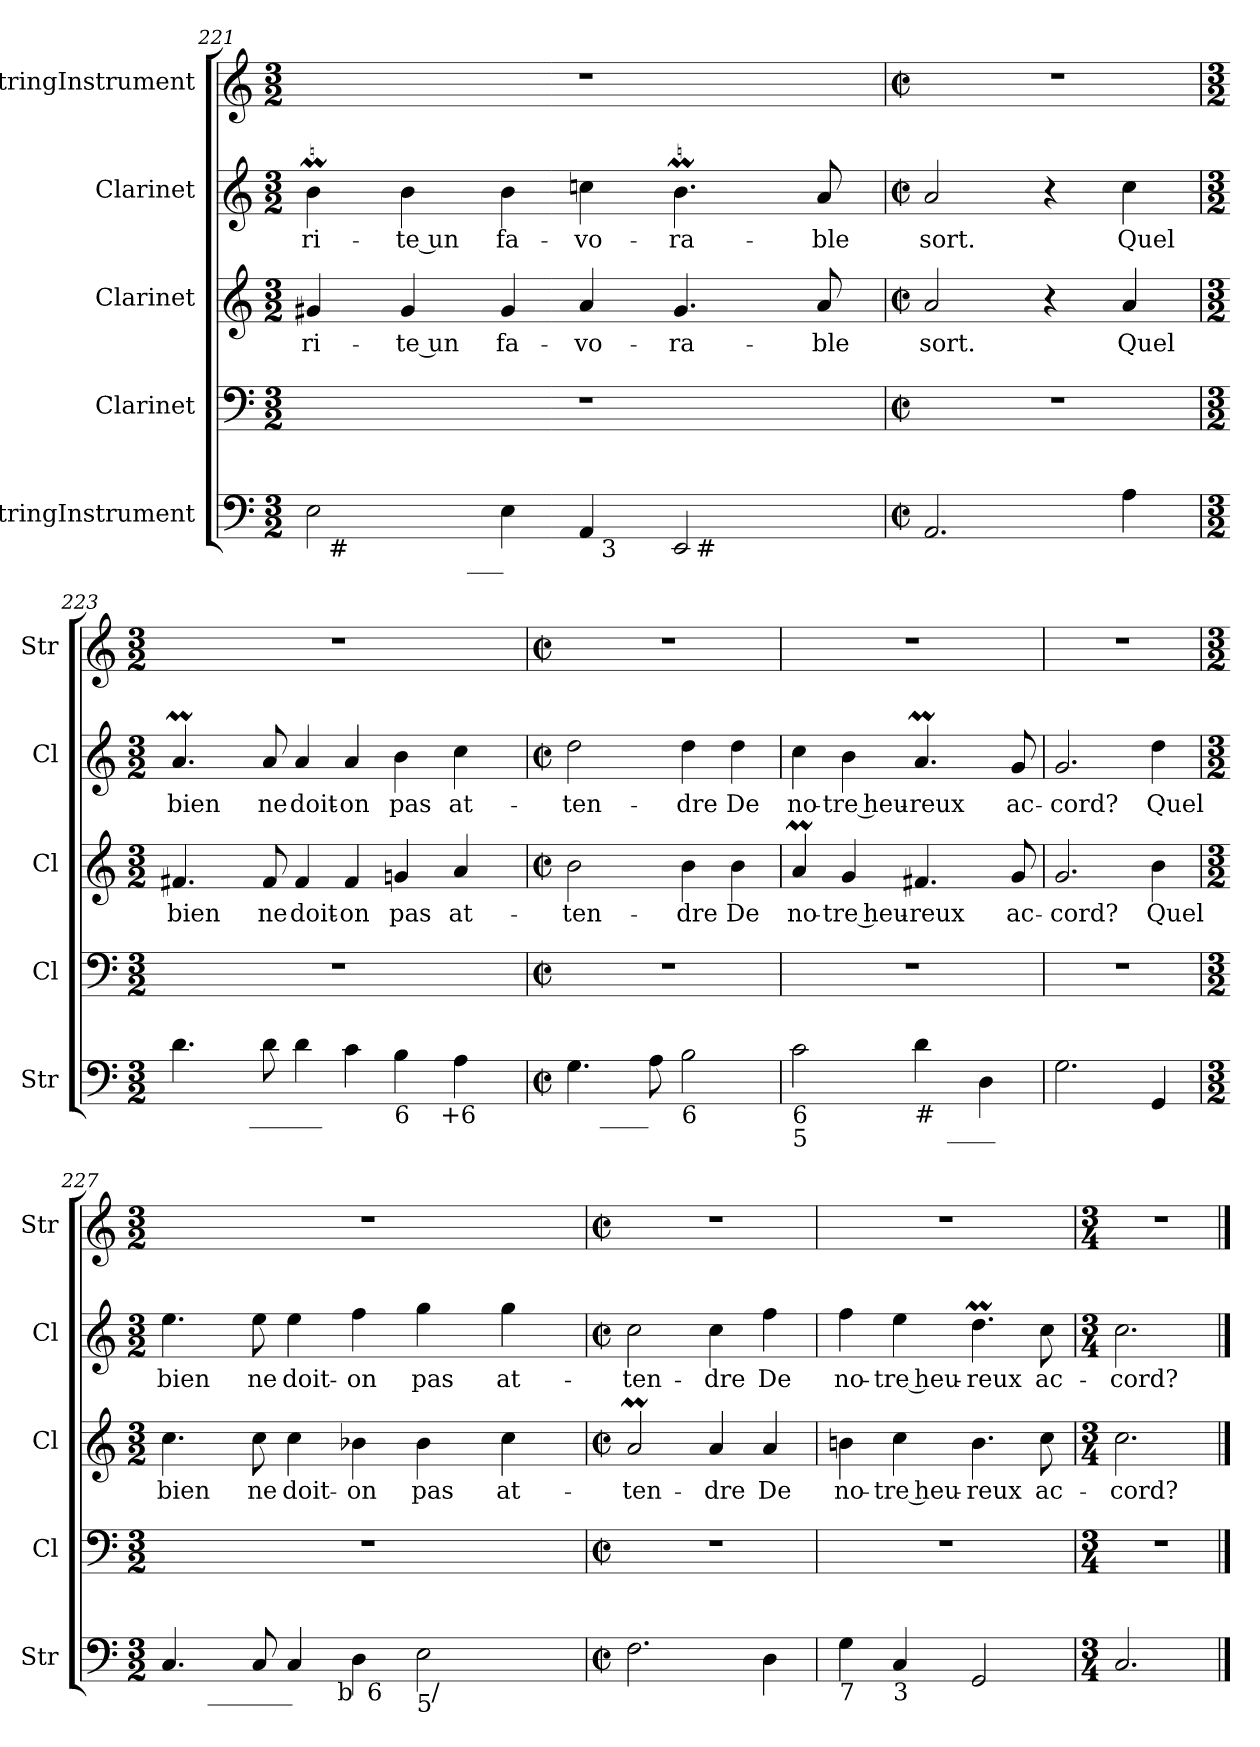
**kern	**kern	**kern	**text	**kern	**text	**kern
*part5	*part4	*part3	*part3	*part2	*part2	*part1
*staff5	*staff4	*staff3	*staff3	*staff2	*staff2	*staff1
*I"StringInstrument	*I"Clarinet	*I"Clarinet	*	*I"Clarinet	*	*I"StringInstrument
*I'Str	*I'Cl	*I'Cl	*	*I'Cl	*	*I'Str
!!LO:PB:g=z
*clefF4	*clefF4	*clefG2	*	*clefG2	*	*clefG2
*	*ITrd1c2	*ITrd1c2	*	*ITrd1c2	*	*
*k[]	*k[b-e-]	*k[b-e-]	*	*k[b-e-]	*	*k[]
*C:	*B-:	*B-:	*	*B-:	*	*C:
*M3/2	*M3/2	*M3/2	*	*M3/2	*	*M3/2
=221	=221	=221	=221	=221	=221	=221
*^	*	*	*	*	*	*
*	*^	*	*	*	*	*	*
*	*	*^	*	*	*	*	*	*
2E\	32ryy	4..ryy	2ryy	1.r	4f#X/	-ri-	4aM\	-ri-	1.r
!	!LO:TX:b:t=#	!	!	!	!	!	!	!	!
.	1ryy	.	.	.	.	.	.	.	.
.	.	.	.	.	4f#/	-te un	4a\	-te un	.
!	!	!LO:TX:b:t=___	!	!	!	!	!	!	!
.	.	1ryy	.	.	.	.	.	.	.
4E\	.	.	4ryy	.	4f#/	fa-	4a\	fa-	.
4AA/	.	.	32ryy	.	4g/	-vo-	4b-\	-vo-	.
!	!	!	!LO:TX:b:t=3	!	!	!	!	!	!
.	.	.	2ryy	.	.	.	.	.	.
2EE/	.	.	.	.	4.f#/	-ra-	4.aM\	-ra-	.
!	!LO:TX:b:t=#	!	!	!	!	!	!	!	!
.	4...ryy	.	.	.	.	.	.	.	.
.	.	.	8..ryy	.	.	.	.	.	.
.	.	.	.	.	8g/	-ble	8g/	-ble	.
.	.	16ryy	.	.	.	.	.	.	.
*v	*v	*v	*v	*	*	*	*	*	*
=222	=222	=222	=222	=222	=222	=222
*M2/2	*M2/2	*M2/2	*	*M2/2	*	*M2/2
*met(c|)	*met(c|)	*met(c|)	*	*met(c|)	*	*met(c|)
2.AA/	1r	2g/	sort.	2g/	sort.	1r
.	.	4r	.	4r	.	.
4A\	.	4g/	Quel	4b-\	Quel	.
=223	=223	=223	=223	=223	=223	=223
*M3/2	*M3/2	*M3/2	*	*M3/2	*	*M3/2
!LO:TX:b:t=#	!	!	!	!	!	!
*^	*	*	*	*	*	*
*	*^	*	*	*	*	*	*
4.d\	4ryy	1ryy	1.r	4.en/	bien	4.gM/	bien	1.r
.	16.ryy	.	.	.	.	.	.	.
!	!LO:TX:b:t=______	!	!	!	!	!	!	!
.	1ryy	.	.	.	.	.	.	.
8d\	.	.	.	8e/	ne	8g/	ne	.
4d\	.	.	.	4e/	doit-	4g/	doit-	.
4c\	.	.	.	4e/	-on	4g/	-on	.
!LO:TX:b:t=6	!	!	!	!	!	!	!	!
4B\	.	8..ryy	.	4fn/	pas	4a\	pas	.
!	!	!LO:TX:b:t=+6	!	!	!	!	!	!
.	.	4ryy	.	.	.	.	.	.
4A\	.	.	.	4g/	at-	4b-\	at-	.
.	8ryy	.	.	.	.	.	.	.
.	32ryy	32ryy	.	.	.	.	.	.
*v	*v	*v	*	*	*	*	*	*
=224	=224	=224	=224	=224	=224	=224
*M2/2	*M2/2	*M2/2	*	*M2/2	*	*M2/2
*met(c|)	*met(c|)	*met(c|)	*	*met(c|)	*	*met(c|)
*^	*	*	*	*	*	*
4.G\	8ryy	1r	2a\	-ten-	2cc\	-ten-	1r
!	!LO:TX:b:t=____	!	!	!	!	!	!
.	2..ryy	.	.	.	.	.	.
8A\	.	.	.	.	.	.	.
!LO:TX:b:t=6	!	!	!	!	!	!	!
2B\	.	.	4a\	-dre	4cc\	-dre	.
.	.	.	4a\	De	4cc\	De	.
!!LO:LB:g=z
=225	=225	=225	=225	=225	=225	=225	=225
!LO:TX:b:t=6\n5	!	!	!	!	!	!	!
2c\	2ryy	1r	4gM/	no-	4b-\	no-	1r
.	.	.	4f/	-tre heu-	4a\	-tre heu-	.
!LO:TX:b:t=#	!	!	!	!	!	!	!
4d\	8ryy	.	4.en/	-reux	4.gM/	-reux	.
!	!LO:TX:b:t=____	!	!	!	!	!	!
.	4.ryy	.	.	.	.	.	.
4D\	.	.	.	.	.	.	.
.	.	.	8f/	ac-	8f/	ac-	.
*v	*v	*	*	*	*	*	*
=226	=226	=226	=226	=226	=226	=226
2.G\	1r	2.f/	-cord?	2.f/	-cord?	1r
4GG/	.	4a\	Quel	4cc\	Quel	.
=227	=227	=227	=227	=227	=227	=227
*M3/2	*M3/2	*M3/2	*	*M3/2	*	*M3/2
*^	*	*	*	*	*	*
*	*^	*	*	*	*	*	*
*	*	*^	*	*	*	*	*	*
*	*	*	*^	*	*	*	*	*	*
4.C/	8.ryy	2ryy	2ryy	1ryy	1.r	4.b-\	bien	4.dd\	bien	1.r
!	!LO:TX:b:t=_______	!	!	!	!	!	!	!	!	!
.	1ryy	.	.	.	.	.	.	.	.	.
8C/	.	.	.	.	.	8b-\	ne	8dd\	ne	.
4C/	.	8..ryy	4ryy	.	.	4b-\	doit-	4dd\	doit-	.
!	!	!LO:TX:b:t=b	!	!	!	!	!	!	!	!
.	.	2ryy	.	.	.	.	.	.	.	.
4D\	.	.	32ryy	.	.	4a-X\	-on	4ee-\	-on	.
!	!	!	!LO:TX:b:t=6	!	!	!	!	!	!	!
.	.	.	2ryy	.	.	.	.	.	.	.
!LO:TX:b:t=5	!	!	!	!	!	!	!	!	!	!
2E\	.	.	.	32ryy	.	4a-\	pas	4ff\	pas	.
!	!	!	!	!LO:TX:b:t=/	!	!	!	!	!	!
.	.	.	.	4...ryy	.	.	.	.	.	.
.	4ryy	.	.	.	.	.	.	.	.	.
.	.	4ryy	.	.	.	.	.	.	.	.
.	.	.	.	.	.	4b-\	at-	4ff\	at-	.
.	.	.	8..ryy	.	.	.	.	.	.	.
.	16ryy	.	.	.	.	.	.	.	.	.
.	.	32ryy	.	.	.	.	.	.	.	.
*v	*v	*v	*v	*v	*	*	*	*	*	*
!!LO:LB:g=z
=228	=228	=228	=228	=228	=228	=228
*M2/2	*M2/2	*M2/2	*	*M2/2	*	*M2/2
*met(c|)	*met(c|)	*met(c|)	*	*met(c|)	*	*met(c|)
2.F\	1r	2gM/	-ten-	2b-\	-ten-	1r
.	.	4g/	-dre	4b-\	-dre	.
4D\	.	4g/	De	4ee-\	De	.
=229	=229	=229	=229	=229	=229	=229
!LO:TX:b:t=7	!	!	!	!	!	!
4G\	1r	4an\	no-	4ee-\	no-	1r
!LO:TX:b:t=3	!	!	!	!	!	!
4C/	.	4b-\	-tre heu-	4dd\	-tre heu-	.
2GG/	.	4.a\	-reux	4.ccM\	-reux	.
.	.	8b-\	ac-	8b-\	ac-	.
=230	=230	=230	=230	=230	=230	=230
*M3/4	*M3/4	*M3/4	*	*M3/4	*	*M3/4
2.C/	2.r	2.b-\	-cord?	2.b-\	-cord?	2.r
==	==	==	==	==	==	==
*-	*-	*-	*-	*-	*-	*-
